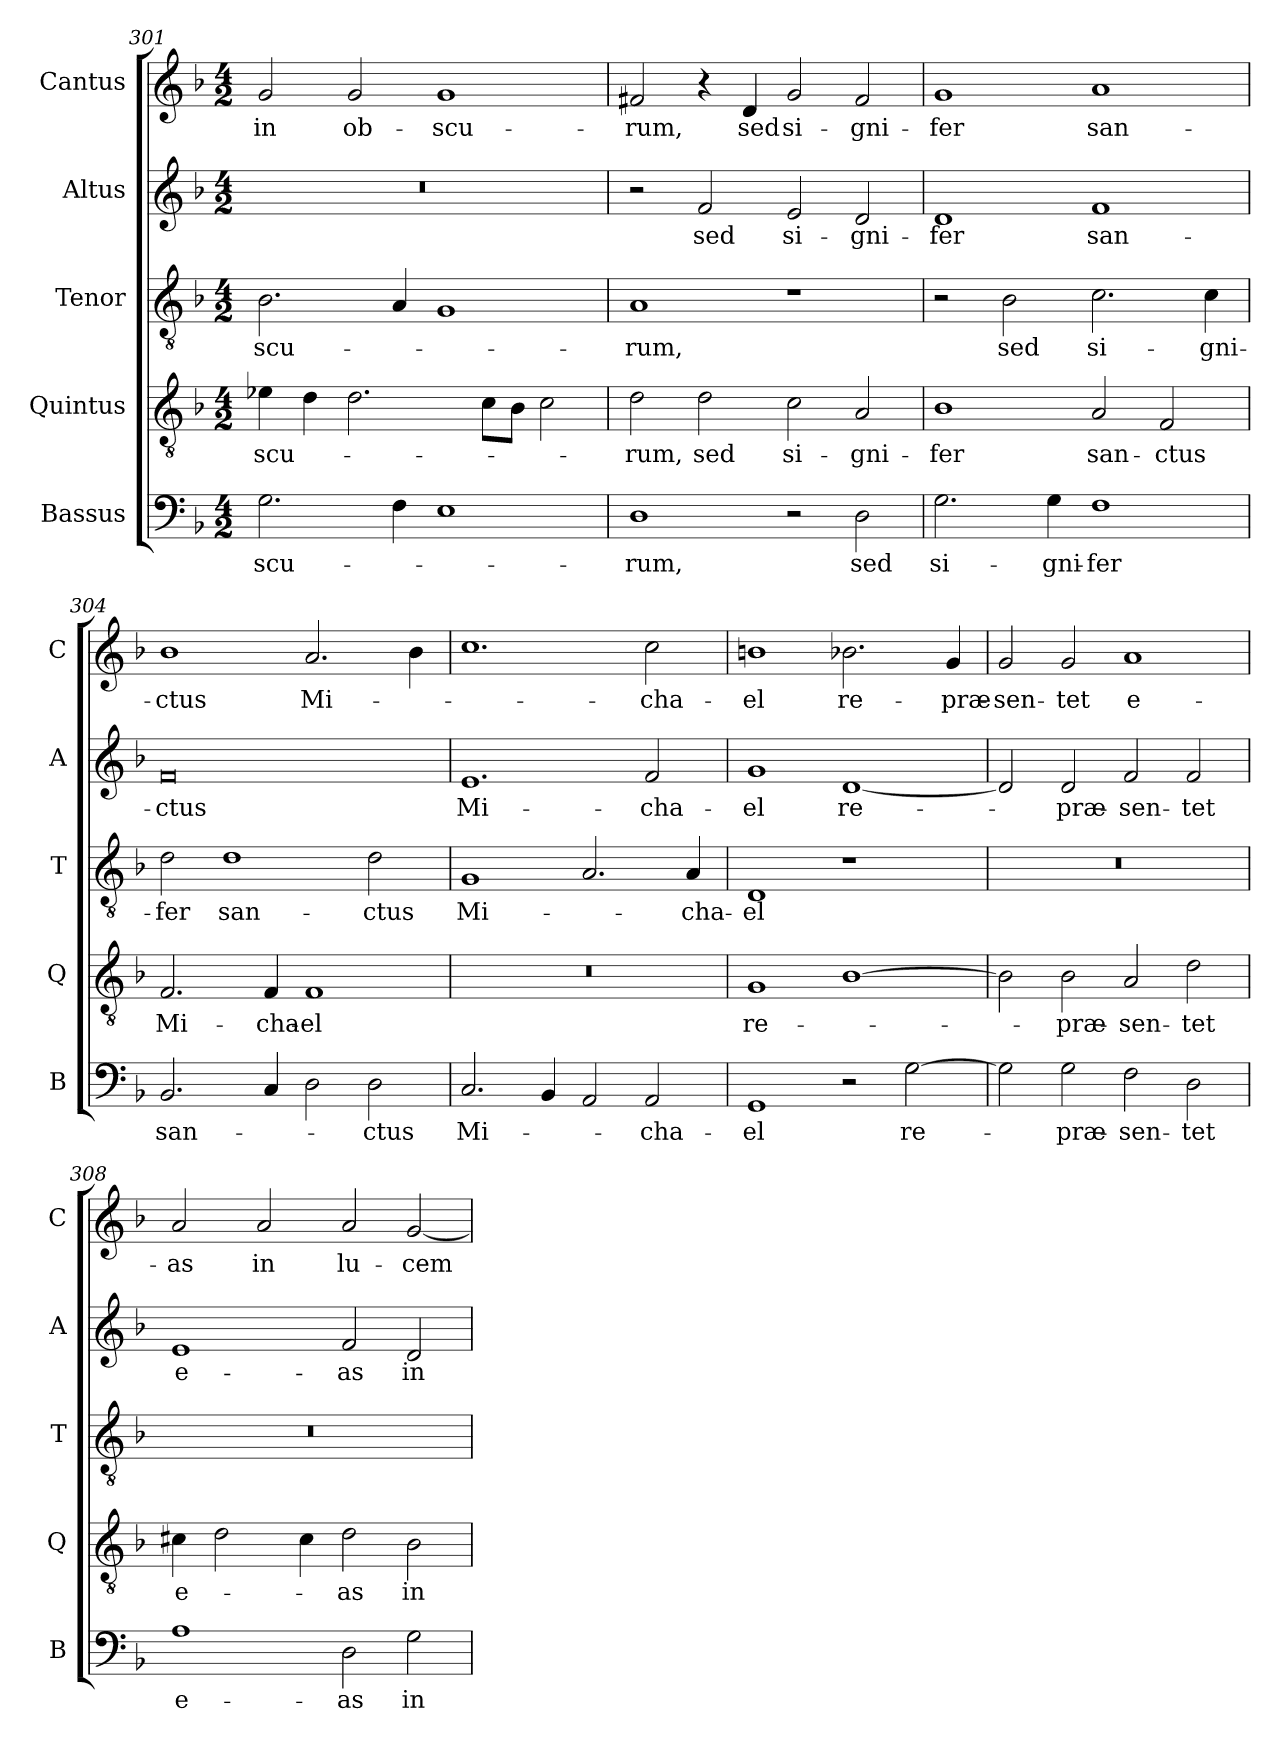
**kern	**text	**kern	**text	**kern	**text	**kern	**text	**kern	**text
*part5	*part5	*part4	*part4	*part3	*part3	*part2	*part2	*part1	*part1
*staff5	*staff5	*staff4	*staff4	*staff3	*staff3	*staff2	*staff2	*staff1	*staff1
*I"Bassus	*	*I"Quintus	*	*I"Tenor	*	*I"Altus	*	*I"Cantus	*
*I'B	*	*I'Q	*	*I'T	*	*I'A	*	*I'C	*
*clefF4	*	*clefGv2	*	*clefGv2	*	*clefG2	*	*clefG2	*
*k[b-]	*	*k[b-]	*	*k[b-]	*	*k[b-]	*	*k[b-]	*
*F:	*	*F:	*	*F:	*	*F:	*	*F:	*
*M4/2	*	*M4/2	*	*M4/2	*	*M4/2	*	*M4/2	*
=301	=301	=301	=301	=301	=301	=301	=301	=301	=301
!	!LO:LY:b	!	!	!	!	!	!	!	!
!	!	!	!LO:LY:b	!	!	!	!	!	!
!	!	!	!	!	!LO:LY:b	!	!	!	!
!	!	!	!	!	!	!	!	!	!LO:LY:b
2.G\	-scu-	4e-X\	-scu-	2.B-\	-scu-	0r	.	2g/	in
.	.	4d\	.	.	.	.	.	.	.
!	!	!	!	!	!	!	!	!	!LO:LY:b
.	.	2.d\	.	.	.	.	.	2g/	ob-
4F\	.	.	.	4A/	.	.	.	.	.
!	!	!	!	!	!	!	!	!	!LO:LY:b
1E	.	.	.	1G	.	.	.	1g	-scu-
.	.	8c\L	.	.	.	.	.	.	.
.	.	8B-\J	.	.	.	.	.	.	.
.	.	2c\	.	.	.	.	.	.	.
=302	=302	=302	=302	=302	=302	=302	=302	=302	=302
!	!LO:LY:b	!	!	!	!	!	!	!	!
!	!	!	!LO:LY:b	!	!	!	!	!	!
!	!	!	!	!	!LO:LY:b	!	!	!	!
!	!	!	!	!	!	!	!	!	!LO:LY:b
1D	-rum,	2d\	-rum,	1A	-rum,	2r	.	2f#X/	-rum,
!	!	!	!LO:LY:b	!	!	!	!	!	!
!	!	!	!	!	!	!	!LO:LY:b	!	!
.	.	2d\	sed	.	.	2f/	sed	4r	.
!	!	!	!	!	!	!	!	!	!LO:LY:b
.	.	.	.	.	.	.	.	4d/	sed
!	!	!	!LO:LY:b	!	!	!	!	!	!
!	!	!	!	!	!	!	!LO:LY:b	!	!
!	!	!	!	!	!	!	!	!	!LO:LY:b
2r	.	2c\	si-	1r	.	2e/	si-	2g/	si-
!	!LO:LY:b	!	!	!	!	!	!	!	!
!	!	!	!LO:LY:b	!	!	!	!	!	!
!	!	!	!	!	!	!	!LO:LY:b	!	!
!	!	!	!	!	!	!	!	!	!LO:LY:b
2D\	sed	2A/	-gni-	.	.	2d/	-gni-	2f#/	-gni-
=303	=303	=303	=303	=303	=303	=303	=303	=303	=303
!	!LO:LY:b	!	!	!	!	!	!	!	!
!	!	!	!LO:LY:b	!	!	!	!	!	!
!	!	!	!	!	!	!	!LO:LY:b	!	!
!	!	!	!	!	!	!	!	!	!LO:LY:b
2.G\	si-	1B-	-fer	2r	.	1d	-fer	1g	-fer
!	!	!	!	!	!LO:LY:b	!	!	!	!
.	.	.	.	2B-\	sed	.	.	.	.
!	!LO:LY:b	!	!	!	!	!	!	!	!
4G\	-gni-	.	.	.	.	.	.	.	.
!	!LO:LY:b	!	!	!	!	!	!	!	!
!	!	!	!LO:LY:b	!	!	!	!	!	!
!	!	!	!	!	!LO:LY:b	!	!	!	!
!	!	!	!	!	!	!	!LO:LY:b	!	!
!	!	!	!	!	!	!	!	!	!LO:LY:b
1F	-fer	2A/	san-	2.c\	si-	1f	san-	1a	san-
!	!	!	!LO:LY:b	!	!	!	!	!	!
.	.	2F/	-ctus	.	.	.	.	.	.
!	!	!	!	!	!LO:LY:b	!	!	!	!
.	.	.	.	4c\	-gni-	.	.	.	.
!!LO:PB:g=z
=304	=304	=304	=304	=304	=304	=304	=304	=304	=304
!	!LO:LY:b	!	!	!	!	!	!	!	!
!	!	!	!LO:LY:b	!	!	!	!	!	!
!	!	!	!	!	!LO:LY:b	!	!	!	!
!	!	!	!	!	!	!	!LO:LY:b	!	!
!	!	!	!	!	!	!	!	!	!LO:LY:b
2.BB-/	san-	2.F/	Mi-	2d\	-fer	0f	-ctus	1b-	-ctus
!	!	!	!	!	!LO:LY:b	!	!	!	!
.	.	.	.	1d	san-	.	.	.	.
!	!	!	!LO:LY:b	!	!	!	!	!	!
4C/	.	4F/	-cha-	.	.	.	.	.	.
!	!	!	!LO:LY:b	!	!	!	!	!	!
!	!	!	!	!	!	!	!	!	!LO:LY:b
2D\	.	1F	-el	.	.	.	.	2.a/	Mi-
!	!LO:LY:b	!	!	!	!	!	!	!	!
!	!	!	!	!	!LO:LY:b	!	!	!	!
2D\	-ctus	.	.	2d\	-ctus	.	.	.	.
.	.	.	.	.	.	.	.	4b-\	.
=305	=305	=305	=305	=305	=305	=305	=305	=305	=305
!	!LO:LY:b	!	!	!	!	!	!	!	!
!	!	!	!	!	!LO:LY:b	!	!	!	!
!	!	!	!	!	!	!	!LO:LY:b	!	!
2.C/	Mi-	0r	.	1G	Mi-	1.e	Mi-	1.cc	.
4BB-/	.	.	.	.	.	.	.	.	.
2AA/	.	.	.	2.A/	.	.	.	.	.
!	!LO:LY:b	!	!	!	!	!	!	!	!
!	!	!	!	!	!	!	!LO:LY:b	!	!
!	!	!	!	!	!	!	!	!	!LO:LY:b
2AA/	-cha-	.	.	.	.	2f/	-cha-	2cc\	-cha-
!	!	!	!	!	!LO:LY:b	!	!	!	!
.	.	.	.	4A/	-cha-	.	.	.	.
=306	=306	=306	=306	=306	=306	=306	=306	=306	=306
!	!LO:LY:b	!	!	!	!	!	!	!	!
!	!	!	!LO:LY:b	!	!	!	!	!	!
!	!	!	!	!	!LO:LY:b	!	!	!	!
!	!	!	!	!	!	!	!LO:LY:b	!	!
!	!	!	!	!	!	!	!	!	!LO:LY:b
1GG	-el	1G	re-	1D	-el	1g	-el	1bn	-el
!	!	!	!	!	!	!	!LO:LY:b	!	!
!	!	!	!	!	!	!	!	!	!LO:LY:b
2r	.	[1B-	.	1r	.	[1d	re-	2.b-X\	re-
!	!LO:LY:b	!	!	!	!	!	!	!	!
[2G\	re-	.	.	.	.	.	.	.	.
!	!	!	!	!	!	!	!	!	!LO:LY:b
.	.	.	.	.	.	.	.	4g/	-præ-
=307	=307	=307	=307	=307	=307	=307	=307	=307	=307
!	!	!	!	!	!	!	!	!	!LO:LY:b
2G\]	.	2B-\]	.	0r	.	2d/]	.	2g/	-sen-
!	!LO:LY:b	!	!	!	!	!	!	!	!
!	!	!	!LO:LY:b	!	!	!	!	!	!
!	!	!	!	!	!	!	!LO:LY:b	!	!
!	!	!	!	!	!	!	!	!	!LO:LY:b
2G\	-præ-	2B-\	-præ-	.	.	2d/	-præ-	2g/	-tet
!	!LO:LY:b	!	!	!	!	!	!	!	!
!	!	!	!LO:LY:b	!	!	!	!	!	!
!	!	!	!	!	!	!	!LO:LY:b	!	!
!	!	!	!	!	!	!	!	!	!LO:LY:b
2F\	-sen-	2A/	-sen-	.	.	2f/	-sen-	1a	e-
!	!LO:LY:b	!	!	!	!	!	!	!	!
!	!	!	!LO:LY:b	!	!	!	!	!	!
!	!	!	!	!	!	!	!LO:LY:b	!	!
2D\	-tet	2d\	-tet	.	.	2f/	-tet	.	.
=308	=308	=308	=308	=308	=308	=308	=308	=308	=308
!	!LO:LY:b	!	!	!	!	!	!	!	!
!	!	!	!LO:LY:b	!	!	!	!	!	!
!	!	!	!	!	!	!	!LO:LY:b	!	!
!	!	!	!	!	!	!	!	!	!LO:LY:b
1A	e-	4c#X\	e-	0r	.	1e	e-	2a/	-as
.	.	2d\	.	.	.	.	.	.	.
!	!	!	!	!	!	!	!	!	!LO:LY:b
.	.	.	.	.	.	.	.	2a/	in
.	.	4c#\	.	.	.	.	.	.	.
!	!LO:LY:b	!	!	!	!	!	!	!	!
!	!	!	!LO:LY:b	!	!	!	!	!	!
!	!	!	!	!	!	!	!LO:LY:b	!	!
!	!	!	!	!	!	!	!	!	!LO:LY:b
2D\	-as	2d\	-as	.	.	2f/	-as	2a/	lu-
!	!LO:LY:b	!	!	!	!	!	!	!	!
!	!	!	!LO:LY:b	!	!	!	!	!	!
!	!	!	!	!	!	!	!LO:LY:b	!	!
!	!	!	!	!	!	!	!	!	!LO:LY:b
2G\	in	2B-\	in	.	.	2d/	in	[2g/	-cem
=	=	=	=	=	=	=	=	=	=
*-	*-	*-	*-	*-	*-	*-	*-	*-	*-
